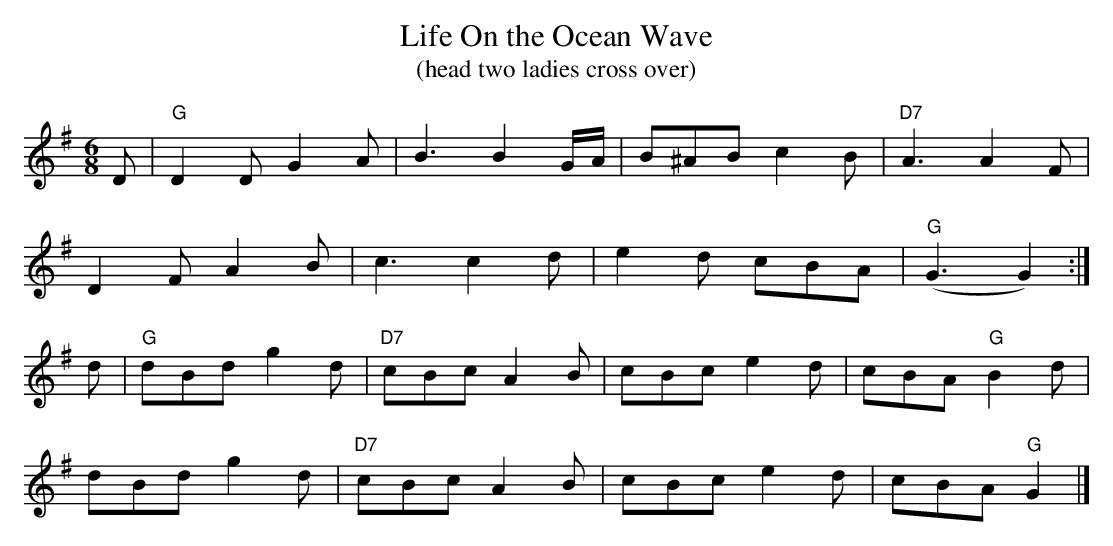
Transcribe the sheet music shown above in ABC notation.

X:1
T:Life On the Ocean Wave
T:(head two ladies cross over)
M:6/8
L:1/8
K:G
D|"G"D2D G2A|B3 B2G/2A/2|B^AB c2B|"D7"A3 A2F|!
D2F A2B|c3 c2d|e2d cBA|"G"(G3 G2):|!
d|"G"dBd g2d|"D7"cBc A2B|cBc e2d|cBA "G"B2d|!
dBd g2d|"D7"cBc A2B|cBc e2d|cBA "G"G2|]
